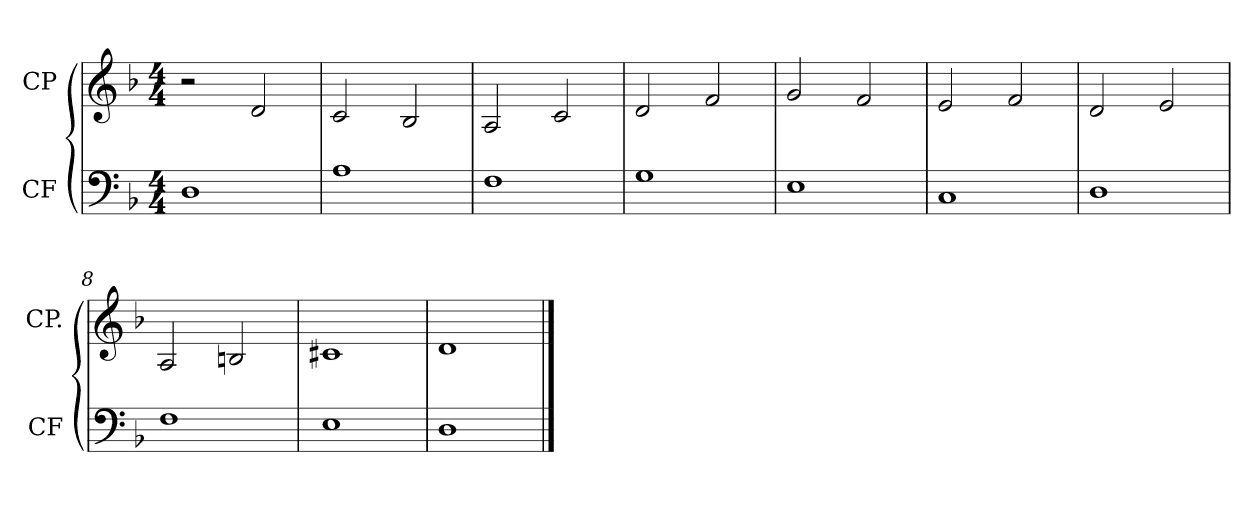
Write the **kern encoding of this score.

**kern	**kern
*part2	*part1
*staff2	*staff1
*I"CF	*I"CP
*I'CF	*I'CP.
*clefF4	*clefG2
*k[b-]	*k[b-]
*d:	*d:
*M4/4	*M4/4
=1	=1
1D	2r
.	2d/
=2	=2
1A	2c/
.	2B-/
=3	=3
1F	2A/
.	2c/
=4	=4
1G	2d/
.	2f/
=5	=5
1E	2g/
.	2f/
=6	=6
1C	2e/
.	2f/
=7	=7
1D	2d/
.	2e/
=8	=8
1F	2A/
.	2Bn/
=9	=9
1E	1c#X
=10	=10
1D	1d
==	==
*-	*-
